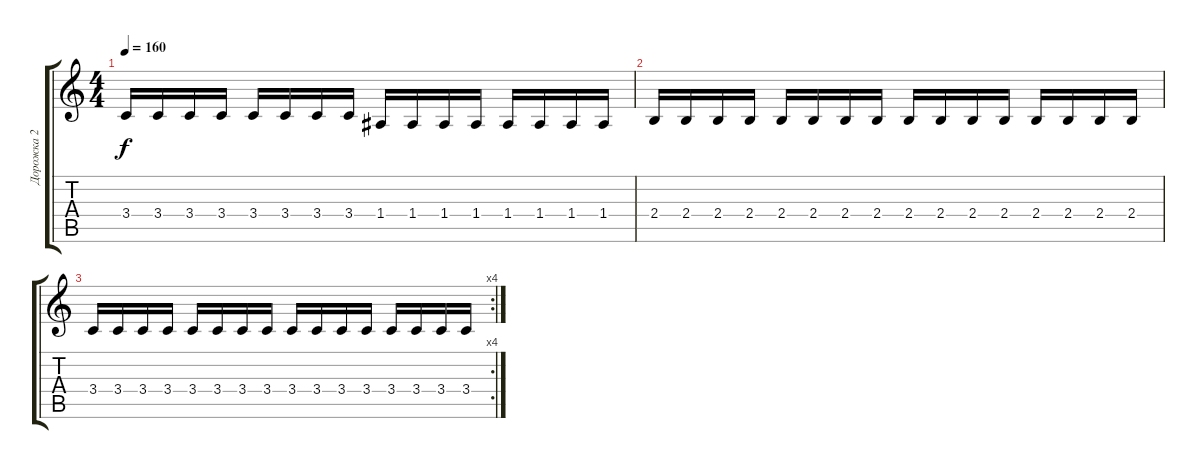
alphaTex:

\track ("Дорожка 2" "Дорожка 2") {instrument distortionguitar}
\staff {score tabs}
\tuning (B3 Gb3 D3 A2 E2 B1) {hide}
\ts (4 4)
\tempo 160
\clef g2
\ks c
3.4.16{dy f} 3.4.16 3.4.16 3.4.16 3.4.16 3.4.16 3.4.16 3.4.16 1.4.16 1.4.16 1.4.16 1.4.16 1.4.16 1.4.16 1.4.16 1.4.16 |
2.4.16 2.4.16 2.4.16 2.4.16 2.4.16 2.4.16 2.4.16 2.4.16 2.4.16 2.4.16 2.4.16 2.4.16 2.4.16 2.4.16 2.4.16 2.4.16 |
\rc 4
3.4.16 3.4.16 3.4.16 3.4.16 3.4.16 3.4.16 3.4.16 3.4.16 3.4.16 3.4.16 3.4.16 3.4.16 3.4.16 3.4.16 3.4.16 3.4.16
